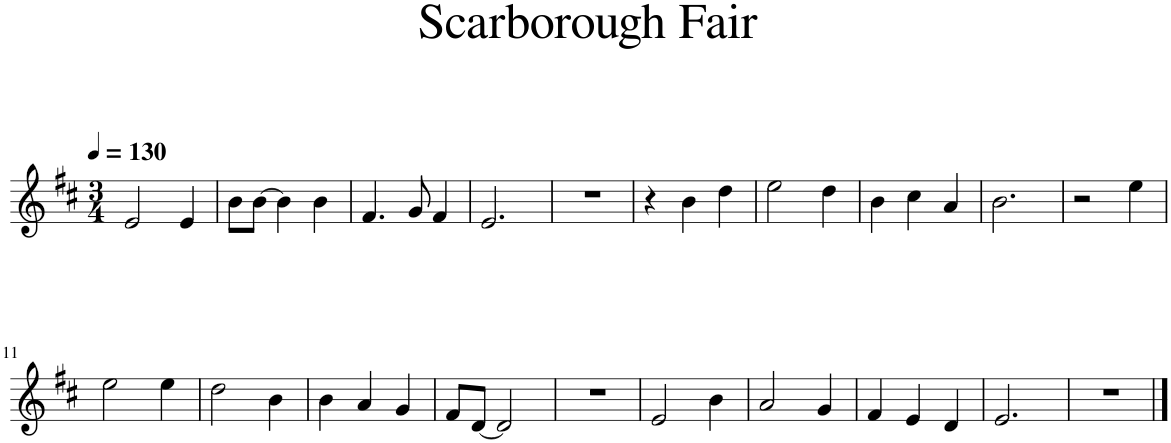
**kern
*part1
*staff1
*I"Piano
*I'Pno.
*clefG2
*k[f#c#]
*M3/4
*MM130
=1
2e/
4e/
=2
8b\L
[8b\J
4b\]
4b\
=3
4.f#/
8g/
4f#/
=4
2.e/
=5
2.r
=6
4r
4b\
4dd\
=7
2ee\
4dd\
=8
4b\
4cc#\
4a/
=9
2.b\
=10
2r
4ee\
!!LO:LB:g=z
=11
2ee\
4ee\
=12
2dd\
4b\
=13
4b\
4a/
4g/
=14
8f#/L
[8d/J
2d/]
=15
2.r
=16
2e/
4b\
=17
2a/
4g/
=18
4f#/
4e/
4d/
=19
2.e/
=20
2.r
==
*-
